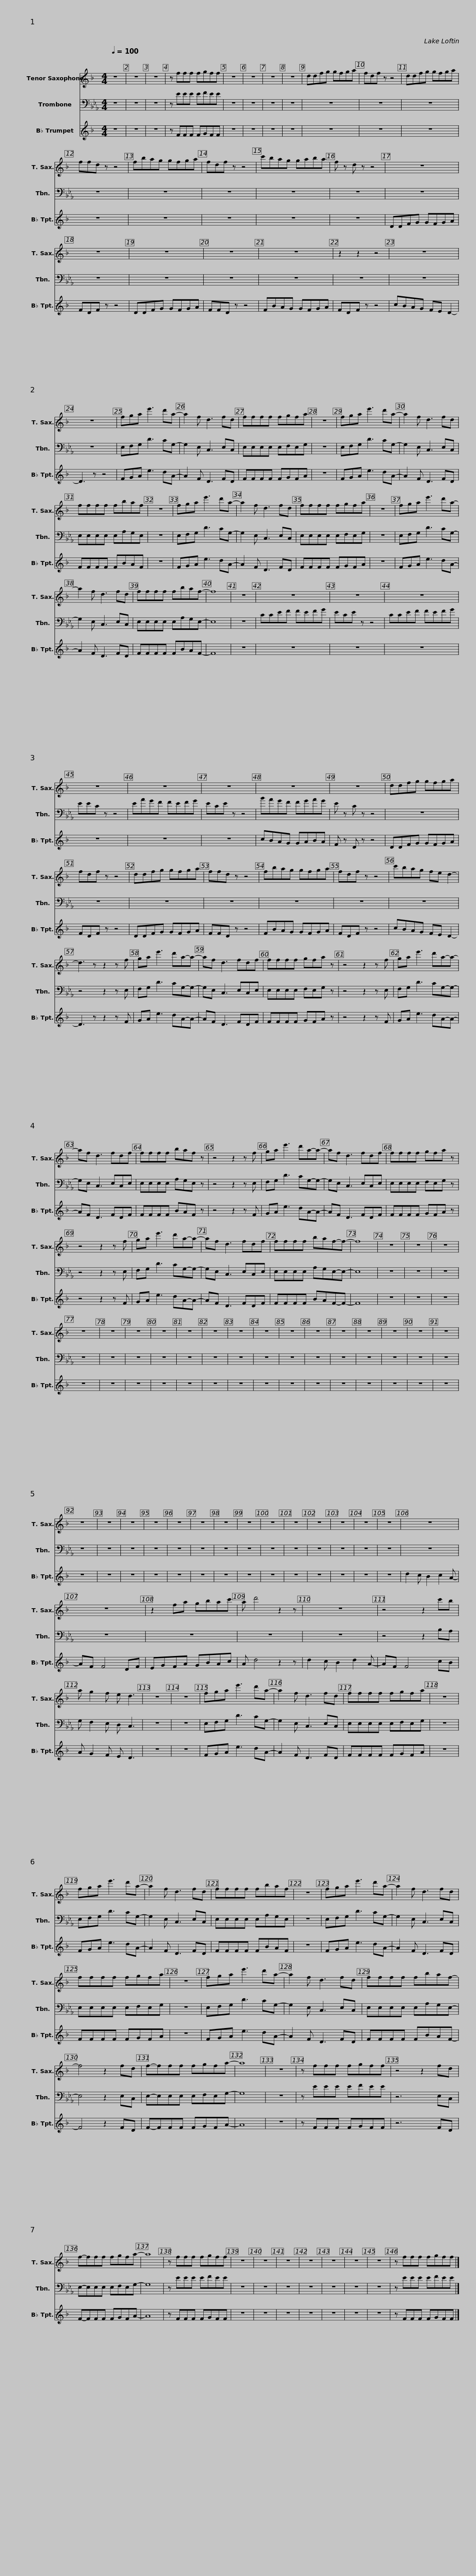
X:1
%%score 1 2 3
L:1/8
Q:1/4=100
M:4/4
I:linebreak $
K:Eb
V:1 treble transpose=-14
V:2 bass
V:3 treble transpose=-2
V:1
[K:F] z8 | z8 | z8 | z fff fgff | z8 | %5
 z8 | z8 | z8 | ddfg gfga |$ fdf z z4 | %10
 ddfg gfga | ffd z z4 | fbag gfga | fdf z z4 | c'bag gaba |$ %15
 f z d z z4 | z8 | z8 | z8 | z8 | %20
 z8 |$ z2 z2 z4 | z8 | z8 | fga e'3 d'a- | %25
 a2 f d3 fd | ffff fgfa | z8 |$ fga e'3 d'a- | a2 f d3 fd | %30
 ffff fbaf | z8 | fga e'3 d'a- | a2 f d3 fd |$ ffff fgfa | %35
 z8 | fga e'3 d'a- | a2 f d3 fd | ffff fbaf- | f8 | %40
 z8 |$ z8 | z8 | z8 | z8 | %45
 z8 |$ z8 | z8 | z8 | ddfg gfga | %50
 fdf z z4 |$ ddfg gfga | ffd z z4 | fbag gfga | fdf z z4 | %55
 c'bag fe d2- | d3 z z2 z f |$ ga e'3 d'a-a- | af d3 fdf | ffff gfa z | %60
 z4 z2 z f | ga e'3 d'a-a- | af d3 fdf |$ ffff baf z | z4 z2 z f | %65
 ga e'3 d'a-a- | af d3 fdf | ffff gfa z | z4 z2 z f |$ ga e'3 d'a-a- | %70
 af d3 fdf | ffff baf-f- | f8 | z8 | z8 | %75
 z8 | z8 | z8 | z8 |$ z8 | %80
 z8 | z8 | z8 | z8 | z8 | %85
 z8 | z8 | z8 | z8 | z8 | %90
 z8 | z8 | z8 | z8 | z8 |$ %95
 z8 | z8 | z8 | z8 | z8 | %100
 z8 | z8 | z8 | z8 | z8 | %105
 z8 | z8 |$ z2 fa gbac' | a d'4 z2 z | z8 | %110
 z4 z2 c'b | a g2 f e d3 | z8 | z8 |$ fga e'3 d'a- | %115
 a2 f d3 fd | ffff fgfa | z8 | fga e'3 d'a- | a2 f d3 fd |$ %120
 ffff fbaf | z8 | fga e'3 d'a- | a2 f d3 fd | ffff fgfa | %125
 z8 | fga e'3 d'a- |$ a2 f d3 fd | ffff fbaf- | f4 z2 fd | %130
 f-fff fgfa- | a8 | z8 | z fff fgff |$ z4 z2 fd | %135
 f-fff fgfa- | a8 | z fff fgff | z8 | z8 | %140
 z8 | z8 | z8 | z8 | z8 |$ %145
 z fff fgff |] %146
V:2
 z8 | z8 | z8 | z EEE EFEE | z8 | %5
 z8 | z8 | z8 | z8 |$ z8 | %10
 z8 | z8 | z8 | z8 | z8 |$ %15
 z8 | z8 | z8 | z8 | z8 | %20
 z8 |$ z8 | z8 | z8 | E,F,G, D3 CG,- | %25
 G,2 E, C,3 E,C, | E,E,E,E, E,F,E,G, | z8 |$ E,F,G, D3 CG,- | G,2 E, C,3 E,C, | %30
 E,E,E,E, E,A,G,E, | z8 | E,F,G, D3 CG,- | G,2 E, C,3 E,C, |$ E,E,E,E, E,F,E,G, | %35
 z8 | E,F,G, D3 CG,- | G,2 E, C,3 E,C, | E,E,E,E, E,A,G,E,- | E,8 | %40
 z8 |$ CCEF FEFG | ECE z z4 | CCEF FEFG | EEC z z4 | %45
 EAGF FEFG |$ ECE z z4 | BAGF FGAG | E z C z z4 | z8 | %50
 z8 |$ z8 | z8 | z8 | z8 | %55
 z8 | z4 z2 z E, |$ F,G, D3 CG,-G,- | G,E, C,3 E,C,E, | E,E,E,E, F,E,G, z | %60
 z4 z2 z E, | F,G, D3 CG,-G,- | G,E, C,3 E,C,E, |$ E,E,E,E, A,G,E, z | z4 z2 z E, | %65
 F,G, D3 CG,-G,- | G,E, C,3 E,C,E, | E,E,E,E, F,E,G, z | z4 z2 z E, |$ F,G, D3 CG,-G,- | %70
 G,E, C,3 E,C,E, | E,E,E,E, A,G,E,-E,- | E,8 | z8 | z8 | %75
 z8 | z8 | z8 | z8 |$ z8 | %80
 z8 | z8 | z8 | z8 | z8 | %85
 z8 | z8 | z8 | z8 | z8 | %90
 z8 | z8 | z8 | z8 | z8 |$ %95
 z8 | z8 | z8 | z8 | z8 | %100
 z8 | z8 | z8 | z8 | z8 | %105
 z8 | z8 |$ z8 | z8 | z8 | %110
 z4 z2 B,A, | G, F,2 E, D, C,3 | z8 | z8 |$ E,F,G, D3 CG,- | %115
 G,2 E, C,3 E,C, | E,E,E,E, E,F,E,G, | z8 | E,F,G, D3 CG,- | G,2 E, C,3 E,C, |$ %120
 E,E,E,E, E,A,G,E, | z8 | E,F,G, D3 CG,- | G,2 E, C,3 E,C, | E,E,E,E, E,F,E,G, | %125
 z8 | E,F,G, D3 CG,- |$ G,2 E, C,3 E,C, | E,E,E,E, E,A,G,E,- | E,4 z2 E,C, | %130
 E,-E,E,E, E,F,E,G,- | G,8 | z8 | z EEE EFEE |$ z6 E,C, | %135
 E,-E,E,E, E,F,E,G,- | G,8 | z EEE EFEE | z8 | z8 | %140
 z8 | z8 | z8 | z8 | z8 |$ %145
 z EEE EFEE |] %146
V:3
[K:F] z8 | z8 | z8 | z FFF FGFF | z8 | %5
 z8 | z8 | z8 | z8 |$ z8 | %10
 z8 | z8 | z8 | z8 | z8 |$ %15
 z8 | DDFG GFGA | FDF z z4 | DDFG GFGA | FFD z z4 | %20
 FBAG GFGA |$ FDF z z4 | cBAG FE D2- | D3 z z4 | FGA e3 dA- | %25
 A2 F D3 FD | FFFF FGFA | z8 |$ FGA e3 dA- | A2 F D3 FD | %30
 FFFF FBAF | z8 | FGA e3 dA- | A2 F D3 FD |$ FFFF FGFA | %35
 z8 | FGA e3 dA- | A2 F D3 FD | FFFF FBAF- | F8 | %40
 z8 |$ z8 | z8 | z8 | z8 | %45
 z8 |$ z8 | cBAG GABA | F z D z z4 | DDFG GFGA | %50
 FDF z z4 |$ DDFG GFGA | FFD z z4 | FBAG GFGA | FDF z z4 | %55
 cBAG FE D2- | D3 z z2 z F |$ GA e3 dA-A- | AF D3 FDF | FFFF GFA z | %60
 z4 z2 z F | GA e3 dA-A- | AF D3 FDF |$ FFFF BAF z | z4 z2 z F | %65
 GA e3 dA-A- | AF D3 FDF | FFFF GFA z | z4 z2 z F |$ GA e3 dA-A- | %70
 AF D3 FDF | FFFF BAF-F- | F8 | z8 | z8 | %75
 z8 | z8 | z8 | z8 |$ z8 | %80
 z8 | z8 | z8 | z8 | z8 | %85
 z8 | z8 | z8 | z8 | z8 | %90
 z8 | z8 | z8 | z8 | z8 |$ %95
 z8 | z8 | z8 | z8 | z8 | %100
 z8 | z8 | z8 | z8 | z8 | %105
 d2 c B2 c2 A- | AF F4 DF |$ EGFA GBAc | A d4 z2 z | d2 c B2 d2 A- | %110
 AF F4 cB | A G2 F E D3 | z8 | z8 |$ FGA e3 dA- | %115
 A2 F D3 FD | FFFF FGFA | z8 | FGA e3 dA- | A2 F D3 FD |$ %120
 FFFF FBAF | z8 | FGA e3 dA- | A2 F D3 FD | FFFF FGFA | %125
 z8 | FGA e3 dA- |$ A2 F D3 FD | FFFF FBAF- | F4 z2 FD | %130
 F-FFF FGFA- | A8 | z8 | z FFF FGFF |$ z6 FD | %135
 F-FFF FGFA- | A8 | z FFF FGFF | z8 | z8 | %140
 z8 | z8 | z8 | z8 | z8 |$ %145
 z FFF FGFF |] %146
